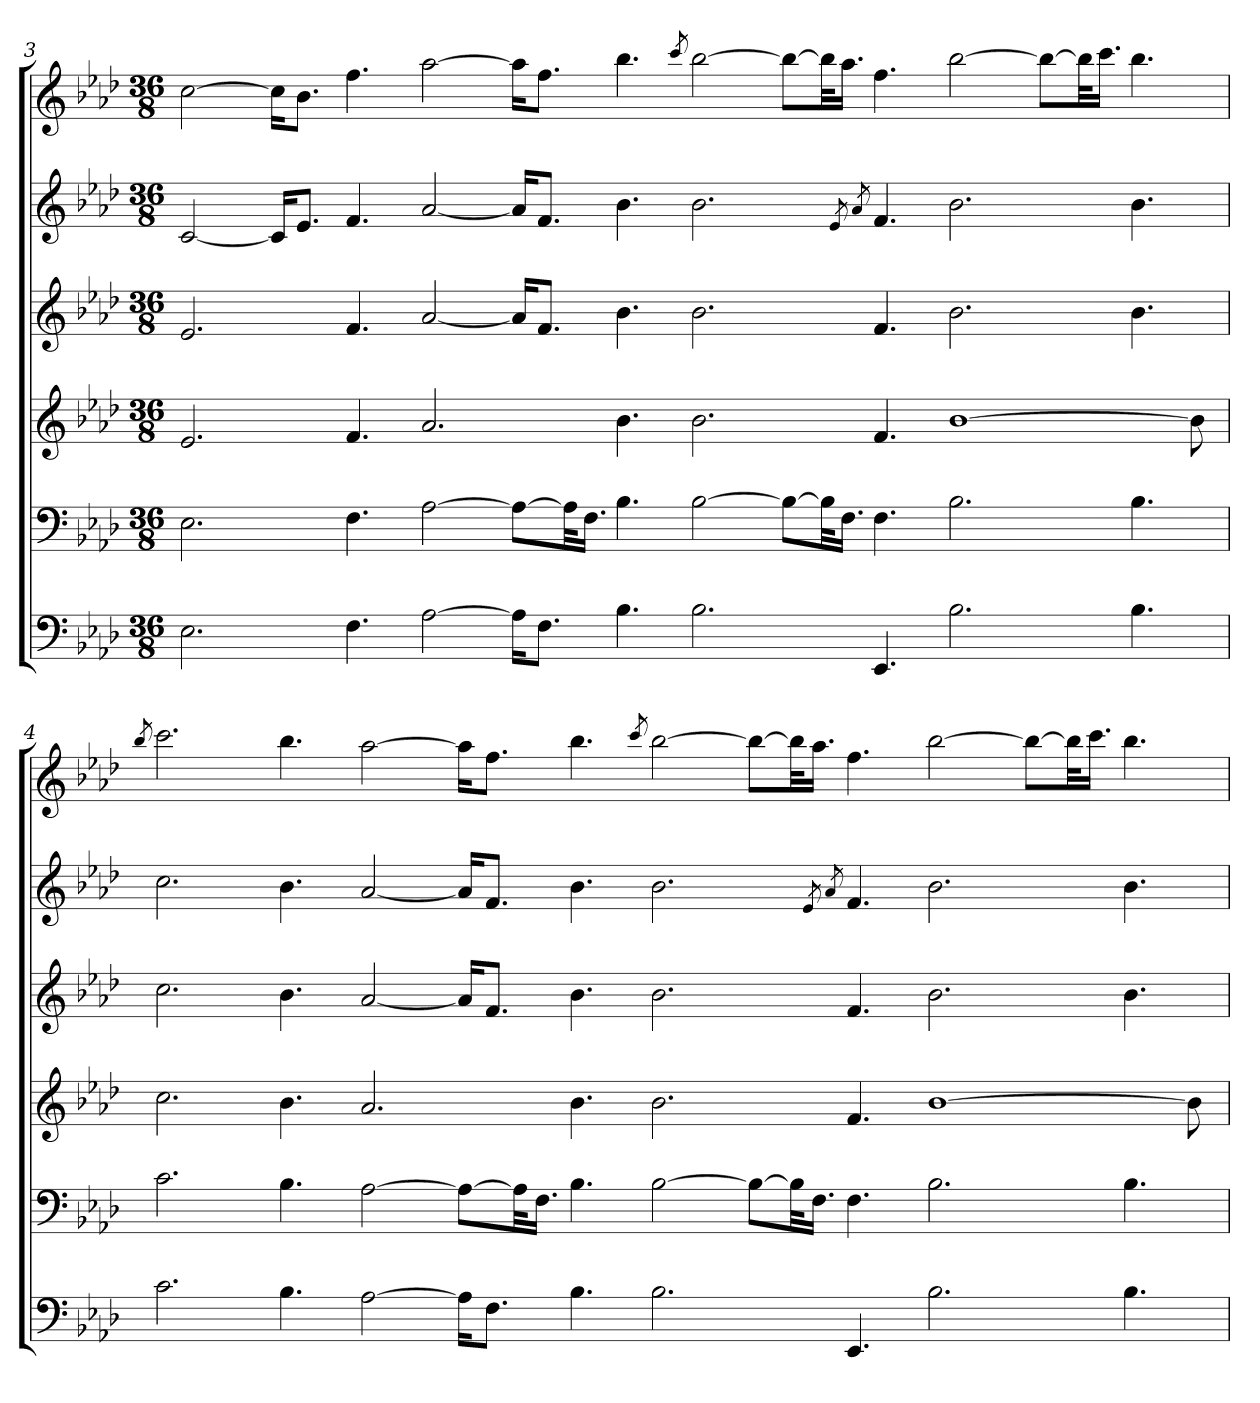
**kern	**kern	**kern	**kern	**kern	**kern
*part6	*part5	*part4	*part3	*part2	*part1
*staff6	*staff5	*staff4	*staff3	*staff2	*staff1
*clefF4	*clefF4	*clefG2	*clefG2	*clefG2	*clefG2
*k[b-e-a-d-]	*k[b-e-a-d-]	*k[b-e-a-d-]	*k[b-e-a-d-]	*k[b-e-a-d-]	*k[b-e-a-d-]
*M36/8	*M36/8	*M36/8	*M36/8	*M36/8	*M36/8
=3	=3	=3	=3	=3	=3
2.E-	2.E-	2.e-	2.e-	[2c	[2cc
.	.	.	.	16c/KL]	16cc\KL]
.	.	.	.	8.e-/J	8.b-\J
4.F	4.F	4.f	4.f	4.f	4.ff
[2A-	[2A-	2.a-	[2a-	[2a-	[2aa-
16A-\KL]	8A-\L_	.	16a-/KL]	16a-/KL]	16aa-\KL]
8.F\J	.	.	8.f/J	8.f/J	8.ff\J
.	32A-\KL]	.	.	.	.
.	16.F\JJ	.	.	.	.
4.B-	4.B-	4.b-	4.b-	4.b-	4.bb-
.	.	.	.	.	8qccc
2.B-	[2B-	2.b-	2.b-	2.b-	[2bb-
.	8B-\L_	.	.	.	8bb-\L_
.	32B-\KL]	.	.	.	32bb-\KL]
.	16.F\JJ	.	.	.	16.aa-\JJ
.	.	.	.	8qe-	.
.	.	.	.	8qa-	.
4.EE-	4.F	4.f	4.f	4.f	4.ff
2.B-	2.B-	[1b-	2.b-	2.b-	[2bb-
.	.	.	.	.	8bb-\L_
.	.	.	.	.	32bb-\KL]
.	.	.	.	.	16.ccc\JJ
4.B-	4.B-	.	4.b-	4.b-	4.bb-
.	.	8b-]	.	.	.
=4	=4	=4	=4	=4	=4
.	.	.	.	.	8qbb-
2.c	2.c	2.cc	2.cc	2.cc	2.ccc
4.B-	4.B-	4.b-	4.b-	4.b-	4.bb-
[2A-	[2A-	2.a-	[2a-	[2a-	[2aa-
16A-\KL]	8A-\L_	.	16a-/KL]	16a-/KL]	16aa-\KL]
8.F\J	.	.	8.f/J	8.f/J	8.ff\J
.	32A-\KL]	.	.	.	.
.	16.F\JJ	.	.	.	.
4.B-	4.B-	4.b-	4.b-	4.b-	4.bb-
.	.	.	.	.	8qccc
2.B-	[2B-	2.b-	2.b-	2.b-	[2bb-
.	8B-\L_	.	.	.	8bb-\L_
.	32B-\KL]	.	.	.	32bb-\KL]
.	16.F\JJ	.	.	.	16.aa-\JJ
.	.	.	.	8qe-	.
.	.	.	.	8qa-	.
4.EE-	4.F	4.f	4.f	4.f	4.ff
2.B-	2.B-	[1b-	2.b-	2.b-	[2bb-
.	.	.	.	.	8bb-\L_
.	.	.	.	.	32bb-\KL]
.	.	.	.	.	16.ccc\JJ
4.B-	4.B-	.	4.b-	4.b-	4.bb-
.	.	8b-]	.	.	.
=	=	=	=	=	=
*-	*-	*-	*-	*-	*-
